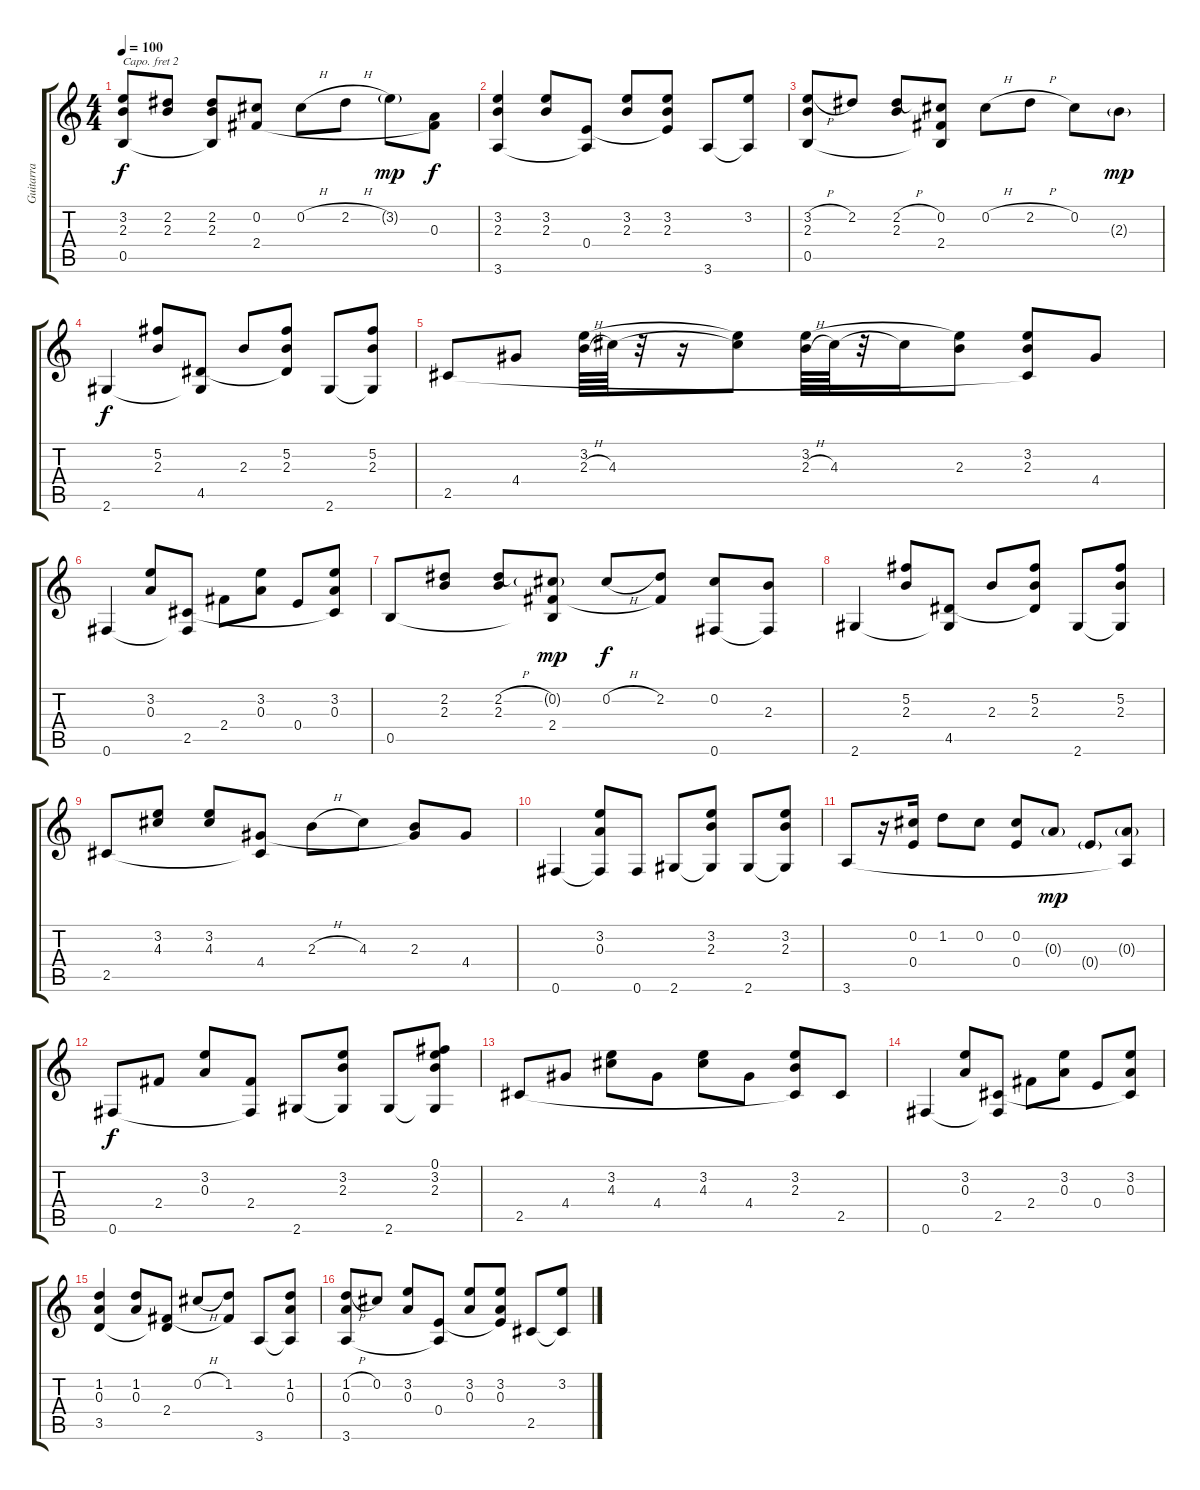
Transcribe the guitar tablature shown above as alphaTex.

\track ("Guitarra" "Guitarra") {instrument electricguitarjazz}
\staff {score tabs}
\capo 2
\tuning (E4 B3 G3 D3 A2 E2) {hide}
\ts (4 4)
\tempo 100
\clef g2
\ks c
(3.2 2.3 0.5).8{dy f} (2.2 2.3).8 (2.2 2.3 0.5{t}).8 (0.2 2.4).8 0.2{h}.8 2.2{h}.8 3.2{g}.8{dy mp} (0.3 2.4{t}).8{dy f} |
(3.2 2.3 3.6).4 (3.2 2.3).8 (0.4 3.6{t}).8 (3.2 2.3).8 (3.2 2.3 0.4{t}).8 3.6.8 (3.2 3.6{t}).8 |
(3.2{h} 2.3 0.5).8 2.2.8 (2.2{h} 2.3).8 (0.2 2.4 0.5{t}).8 0.2{h}.8 2.2{h}.8 0.2.8 2.3{g}.8{dy mp} |
2.6.4{dy f} (5.2 2.3).8 (4.5 2.6{t}).8 2.3.8 (5.2 2.3 4.5{t}).8 2.6.8 (5.2 2.3 2.6{t}).8 |
2.5.8 4.4.8 (3.2 2.3{h}).64 4.3.64 r.32 r.16 (3.2{t} 4.3{t}).8 (3.2 2.3{h}).64 4.3.64 r.32 4.3{t}.16 (3.2{t} 2.3).8 (3.2 2.3 2.5{t}).8 4.4.8 |
0.6.4 (3.2 0.3).8 (2.5 0.6{t}).8 2.4.8 (3.2 0.3).8 0.4.8 (3.2 0.3 2.5{t}).8 |
0.5.8 (2.2 2.3).8 (2.2{h} 2.3).8 (0.2{g} 2.4 0.5{t}).8{dy mp} 0.2{h}.8{dy f} (2.2 2.4{t}).8 (0.2 0.6).8 (2.3 0.6{t}).8 |
2.6.4 (5.2 2.3).8 (4.5 2.6{t}).8 2.3.8 (5.2 2.3 4.5{t}).8 2.6.8 (5.2 2.3 2.6{t}).8 |
2.5.8 (3.2 4.3).8 (3.2 4.3).8 (4.4 2.5{t}).8 2.3{h}.8 4.3.8 (2.3 4.4{t}).8 4.4.8 |
0.6.4 (3.2 0.3 0.6{t}).8 0.6.8 2.6.8 (3.2 2.3 2.6{t}).8 2.6.8 (3.2 2.3 2.6{t}).8 |
3.6.8 r.16 (0.2 0.4).16 1.2.8 0.2.8 (0.2 0.4).8 0.3{g}.8{dy mp} 0.4{g}.8 (0.3{g} 3.6{t}).8 |
0.6.8{dy f} 2.4.8 (3.2 0.3).8 (2.4 0.6{t}).8 2.6.8 (3.2 2.3 2.6{t}).8 2.6.8 (0.1 3.2 2.3 2.6{t}).8 |
2.5.8 4.4.8 (3.2 4.3).8 4.4.8 (3.2 4.3).8 4.4.8 (3.2 2.3 2.5{t}).8 2.5.8 |
0.6.4 (3.2 0.3).8 (2.5 0.6{t}).8 2.4.8 (3.2 0.3).8 0.4.8 (3.2 0.3 2.5{t}).8 |
(1.2 0.3 3.5).4 (1.2 0.3).8 (2.4 3.5{t}).8 0.2{h}.8 (1.2 2.4{t}).8 3.6.8 (1.2 0.3 3.6{t}).8 |
(1.2{h} 0.3 3.6).8 0.2.8 (3.2 0.3).8 (0.4 3.6{t}).8 (3.2 0.3).8 (3.2 0.3 0.4{t}).8 2.5.8 (3.2 2.5{t}).8
